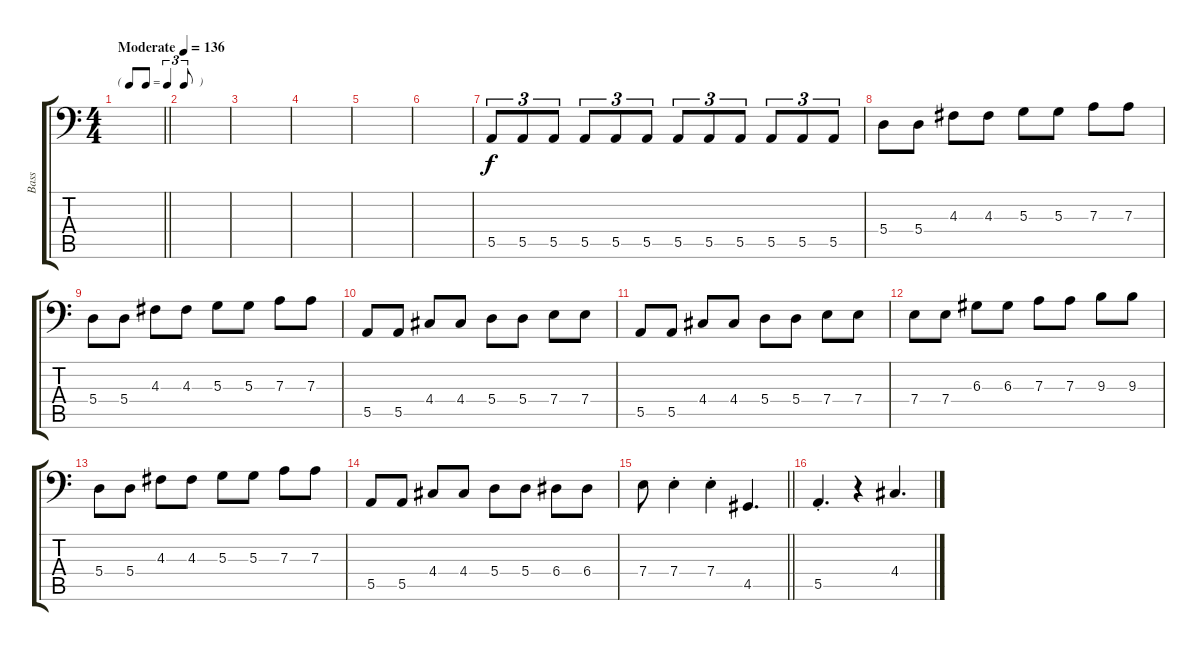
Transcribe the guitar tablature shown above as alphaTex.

\track ("Bass" "Bass") {instrument electricbassfinger}
\staff {score tabs}
\tuning (C3 G2 D2 A1 E1 B0) {hide}
\ts (4 4)
\tf triplet8th
\tempo (136 "Moderate")
\clef f4
\barLineRight lightlight
\ks c
|
|
|
|
|
|
5.5.8{tu (3 2)} 5.5.8{tu (3 2)} 5.5.8{tu (3 2)} 5.5.8{tu (3 2)} 5.5.8{tu (3 2)} 5.5.8{tu (3 2)} 5.5.8{tu (3 2)} 5.5.8{tu (3 2)} 5.5.8{tu (3 2)} 5.5.8{tu (3 2)} 5.5.8{tu (3 2)} 5.5.8{tu (3 2)} |
5.4.8 5.4.8 4.3.8 4.3.8 5.3.8 5.3.8 7.3.8 7.3.8 |
5.4.8 5.4.8 4.3.8 4.3.8 5.3.8 5.3.8 7.3.8 7.3.8 |
5.5.8 5.5.8 4.4.8 4.4.8 5.4.8 5.4.8 7.4.8 7.4.8 |
5.5.8 5.5.8 4.4.8 4.4.8 5.4.8 5.4.8 7.4.8 7.4.8 |
7.4.8 7.4.8 6.3.8 6.3.8 7.3.8 7.3.8 9.3.8 9.3.8 |
5.4.8 5.4.8 4.3.8 4.3.8 5.3.8 5.3.8 7.3.8 7.3.8 |
5.5.8 5.5.8 4.4.8 4.4.8 5.4.8 5.4.8 6.4.8 6.4.8 |
\barLineRight lightlight
7.4.8 7.4{st}.4 7.4{st}.4 4.5.4{d} |
5.5{st}.4{d} r.4 4.4.4{d}
